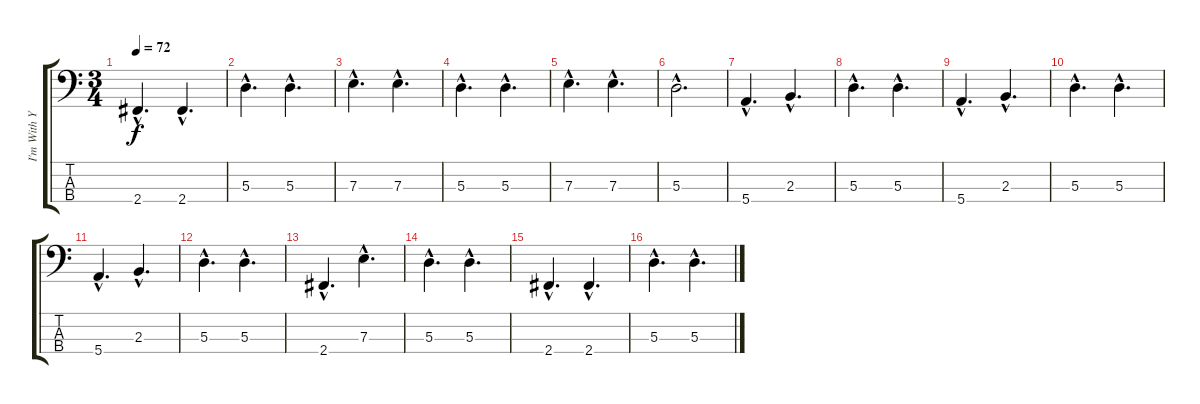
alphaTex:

\track ("I'm With You" "I'm With Y") {instrument electricbassfinger}
\staff {score tabs}
\tuning (G2 D2 A1 E1) {hide}
\ts (3 4)
\tempo 72
\clef f4
\ks c
2.4{hac}.4{d dy f} 2.4{hac}.4{d} |
5.3{hac}.4{d} 5.3{hac}.4{d} |
7.3{hac}.4{d} 7.3{hac}.4{d} |
5.3{hac}.4{d} 5.3{hac}.4{d} |
7.3{hac}.4{d} 7.3{hac}.4{d} |
5.3{hac}.2{d} |
5.4{hac}.4{d} 2.3{hac}.4{d} |
5.3{hac}.4{d} 5.3{hac}.4{d} |
5.4{hac}.4{d} 2.3{hac}.4{d} |
5.3{hac}.4{d} 5.3{hac}.4{d} |
5.4{hac}.4{d} 2.3{hac}.4{d} |
5.3{hac}.4{d} 5.3{hac}.4{d} |
2.4{hac}.4{d} 7.3{hac}.4{d} |
5.3{hac}.4{d} 5.3{hac}.4{d} |
2.4{hac}.4{d} 2.4{hac}.4{d} |
5.3{hac}.4{d} 5.3{hac}.4{d}
